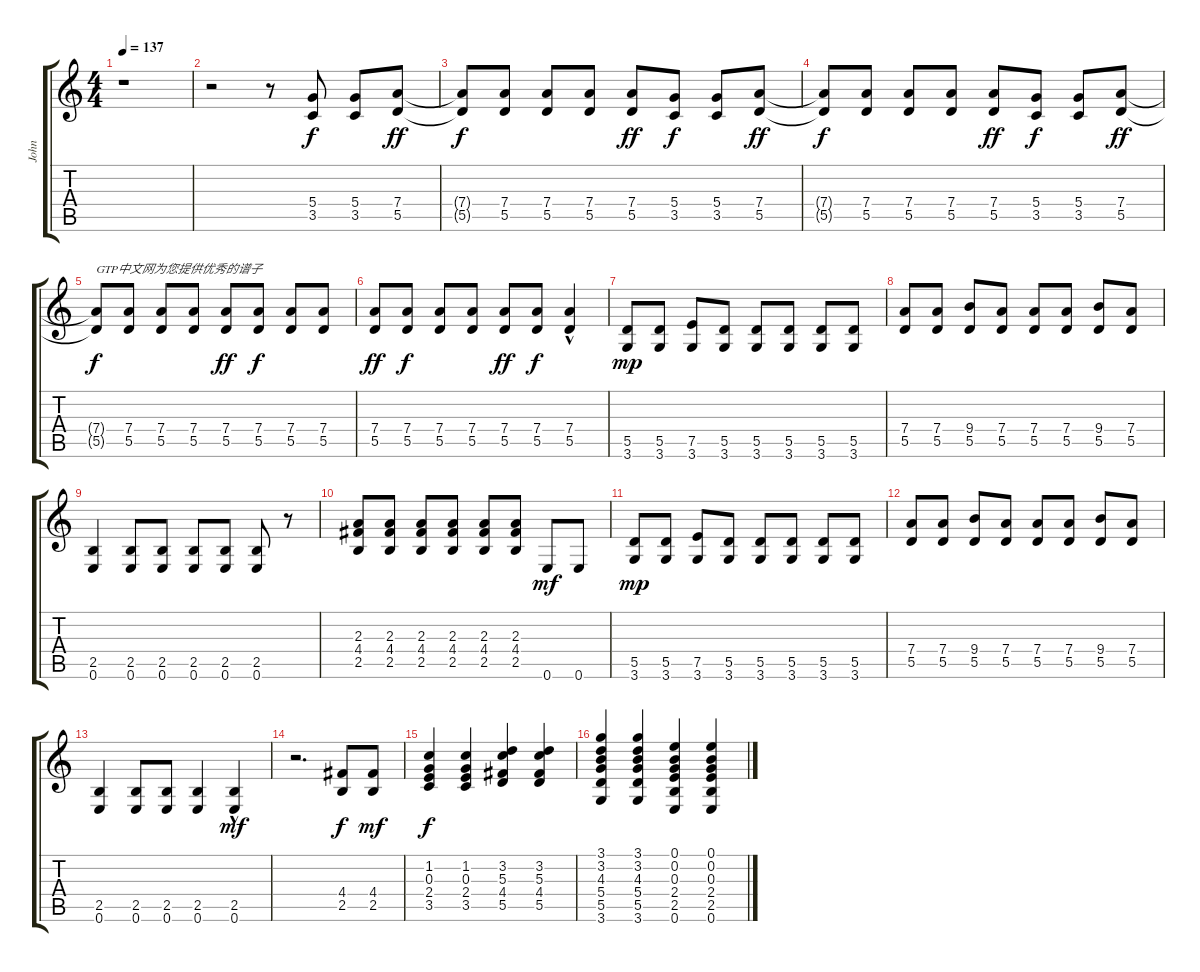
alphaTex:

\track ("John" "John") {instrument electricguitarclean}
\staff {score tabs}
\tuning (E4 B3 G3 D3 A2 E2) {hide}
\ts (4 4)
\tempo 137
\clef g2
\ks c
r.1{dy f instrument electricguitarclean} |
r.2 r.8 (5.4 3.5).8 (5.4 3.5).8 (7.4 5.5).8{dy ff} |
(7.4{t} 5.5{t}).8{dy f} (7.4 5.5).8 (7.4 5.5).8 (7.4 5.5).8 (7.4 5.5).8{dy ff} (5.4 3.5).8{dy f} (5.4 3.5).8 (7.4 5.5).8{dy ff} |
(7.4{t} 5.5{t}).8{dy f} (7.4 5.5).8 (7.4 5.5).8 (7.4 5.5).8 (7.4 5.5).8{dy ff} (5.4 3.5).8{dy f} (5.4 3.5).8 (7.4 5.5).8{dy ff} |
(7.4{t} 5.5{t}).8{txt "GTP中文网为您提供优秀的谱子" dy f} (7.4 5.5).8 (7.4 5.5).8 (7.4 5.5).8 (7.4 5.5).8{dy ff} (7.4 5.5).8{dy f} (7.4 5.5).8 (7.4 5.5).8 |
(7.4 5.5).8{dy ff} (7.4 5.5).8{dy f} (7.4 5.5).8 (7.4 5.5).8 (7.4 5.5).8{dy ff} (7.4 5.5).8{dy f} (7.4 5.5{hac}).4 |
(5.5 3.6).8{dy mp} (5.5 3.6).8 (7.5 3.6).8 (5.5 3.6).8 (5.5 3.6).8 (5.5 3.6).8 (5.5 3.6).8 (5.5 3.6).8 |
(7.4 5.5).8 (7.4 5.5).8 (9.4 5.5).8 (7.4 5.5).8 (7.4 5.5).8 (7.4 5.5).8 (9.4 5.5).8 (7.4 5.5).8 |
(2.5 0.6).4 (2.5 0.6).8 (2.5 0.6).8 (2.5 0.6).8 (2.5 0.6).8 (2.5 0.6).8 r.8 |
(2.3 4.4 2.5).8 (2.3 4.4 2.5).8 (2.3 4.4 2.5).8 (2.3 4.4 2.5).8 (2.3 4.4 2.5).8 (2.3 4.4 2.5).8 0.6.8{dy mf} 0.6.8 |
(5.5 3.6).8{dy mp} (5.5 3.6).8 (7.5 3.6).8 (5.5 3.6).8 (5.5 3.6).8 (5.5 3.6).8 (5.5 3.6).8 (5.5 3.6).8 |
(7.4 5.5).8 (7.4 5.5).8 (9.4 5.5).8 (7.4 5.5).8 (7.4 5.5).8 (7.4 5.5).8 (9.4 5.5).8 (7.4 5.5).8 |
(2.5 0.6).4 (2.5 0.6).8 (2.5 0.6).8 (2.5 0.6).4 (2.5{hac} 0.6{hac}).4{dy mf} |
r.2{d} (4.4 2.5).8{dy f} (4.4 2.5).8{dy mf} |
(1.2 0.3 2.4 3.5).4{dy f} (1.2 0.3 2.4 3.5).4 (3.2 5.3 4.4 5.5).4 (3.2 5.3 4.4 5.5).4 |
(3.1 3.2 4.3 5.4 5.5 3.6).4 (3.1 3.2 4.3 5.4 5.5 3.6).4 (0.1 0.2 0.3 2.4 2.5 0.6).4 (0.1 0.2 0.3 2.4 2.5 0.6).4
